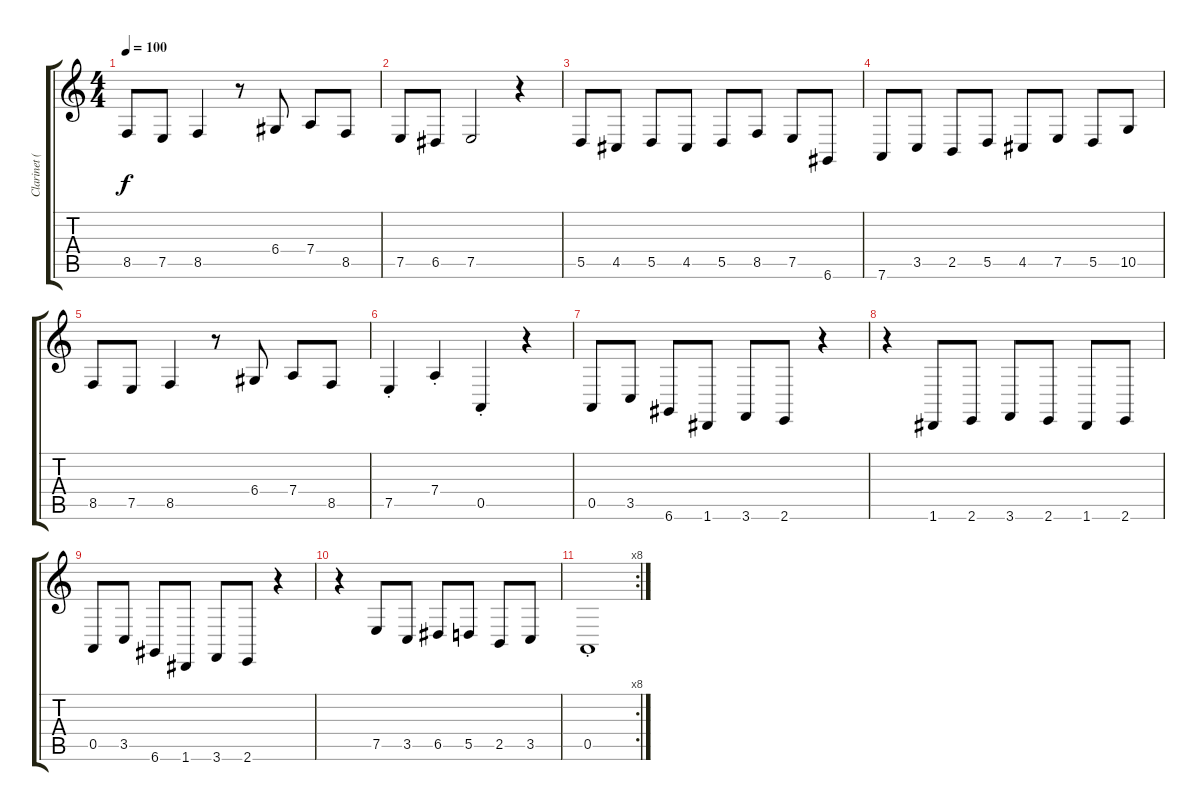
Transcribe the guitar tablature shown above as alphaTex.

\track ("Clarinet (Main Tune)" "Clarinet (") {instrument clarinet}
\staff {score tabs}
\tuning (E4 B3 G3 D3 A2 D2) {hide}
\ts (4 4)
\tempo 100
\clef g2
\ks aminor
8.5.8{dy f} 7.5.8 8.5.4 r.8 6.4.8 7.4.8 8.5.8 |
7.5.8 6.5.8 7.5.2 r.4 |
5.5.8 4.5.8 5.5.8 4.5.8 5.5.8 8.5.8 7.5.8 6.6.8 |
7.6.8 3.5.8 2.5.8 5.5.8 4.5.8 7.5.8 5.5.8 10.5.8 |
8.5.8 7.5.8 8.5.4 r.8 6.4.8 7.4.8 8.5.8 |
7.5{st}.4 7.4{st}.4 0.5{st}.4 r.4 |
0.5.8 3.5.8 6.6.8 1.6.8 3.6.8 2.6.8 r.4 |
r.4 1.6.8 2.6.8 3.6.8 2.6.8 1.6.8 2.6.8 |
0.5.8 3.5.8 6.6.8 1.6.8 3.6.8 2.6.8 r.4 |
r.4 7.5.8 3.5.8 6.5.8 5.5.8 2.5.8 3.5.8 |
\rc 8
0.5{st}.1
